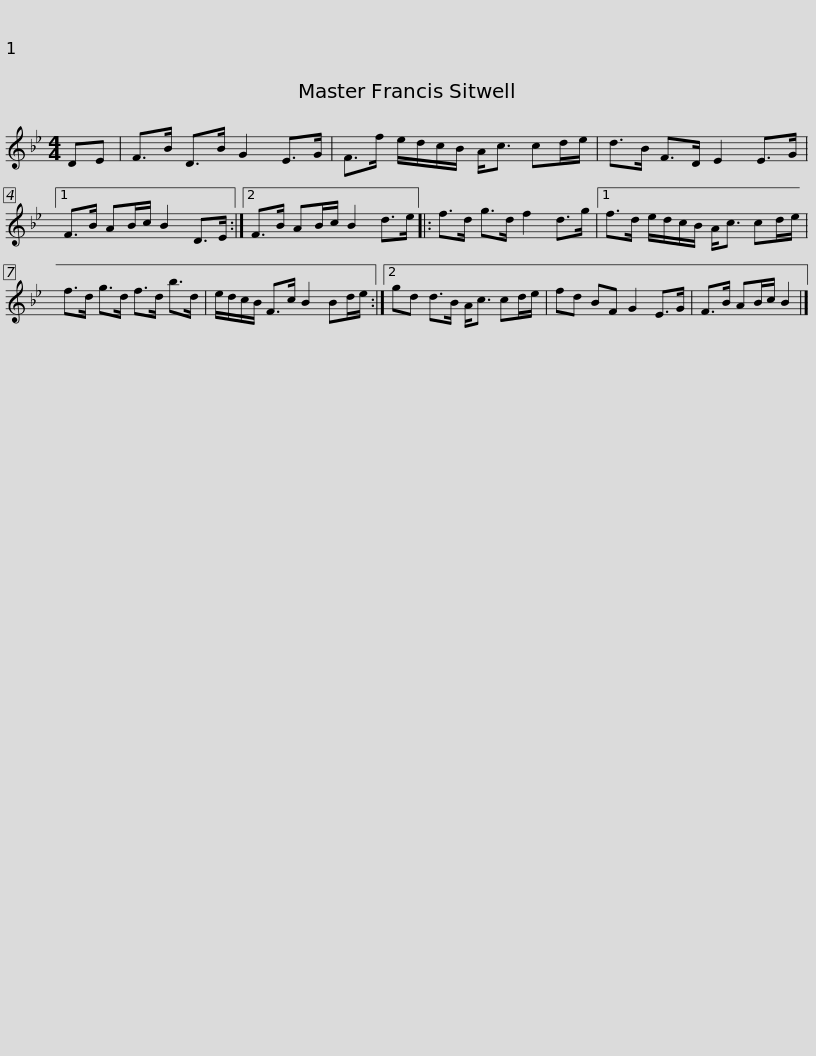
X:1
L:1/8
M:4/4
I:linebreak $
K:Bb
V:1 treble
V:1
 DE | F>B D>B G2 E>G | F>f e/d/c/B/ A<c cd/e/ | d>B F>D E2 E>G |1 F>B AB/c/ B2 D>E :|2$ %5
 F>B AB/c/ B2 d>e |: f>d g>d f2 d>g |1 f>d e/d/c/B/ A<c cd/e/ | f>d g>d f>d b>d |$ e/d/c/B/ F>c B2 Bd/e/ :|2 %10
 gd d>B A<c cd/e/ | fd BF G2 E>G | F>B AB/c/ B2 |] %13
